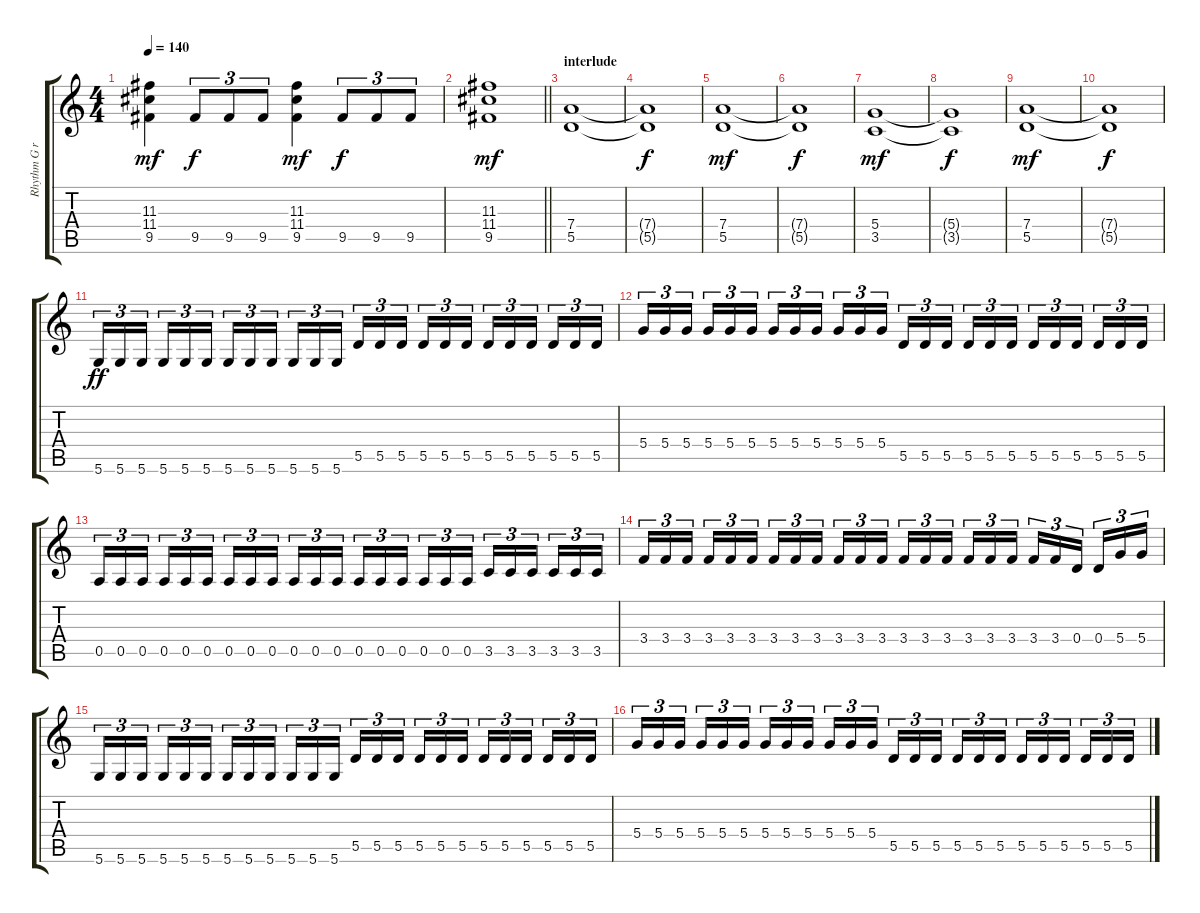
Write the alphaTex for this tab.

\track ("Rhythm G right" "Rhythm G r") {instrument distortionguitar}
\staff {score tabs}
\tuning (E4 B3 G3 D3 A2 D2) {hide}
\ts (4 4)
\tempo 140
\clef g2
\ks c
(11.3 11.4 9.5).4{dy mf} 9.5.8{tu (3 2) dy f} 9.5.8{tu (3 2)} 9.5.8{tu (3 2)} (11.3 11.4 9.5).4{dy mf} 9.5.8{tu (3 2) dy f} 9.5.8{tu (3 2)} 9.5.8{tu (3 2)} |
\barLineRight lightlight
(11.3 11.4 9.5).1{dy mf} |
\section ("" "interlude")
(7.4 5.5).1 |
(7.4{t} 5.5{t}).1{dy f} |
(7.4 5.5).1{dy mf} |
(7.4{t} 5.5{t}).1{dy f} |
(5.4 3.5).1{dy mf} |
(5.4{t} 3.5{t}).1{dy f} |
(7.4 5.5).1{dy mf} |
(7.4{t} 5.5{t}).1{dy f} |
5.6.16{tu (3 2) dy ff} 5.6.16{tu (3 2)} 5.6.16{tu (3 2) beam splitsecondary} 5.6.16{tu (3 2)} 5.6.16{tu (3 2)} 5.6.16{tu (3 2)} 5.6.16{tu (3 2)} 5.6.16{tu (3 2)} 5.6.16{tu (3 2) beam splitsecondary} 5.6.16{tu (3 2)} 5.6.16{tu (3 2)} 5.6.16{tu (3 2)} 5.5.16{tu (3 2)} 5.5.16{tu (3 2)} 5.5.16{tu (3 2) beam splitsecondary} 5.5.16{tu (3 2)} 5.5.16{tu (3 2)} 5.5.16{tu (3 2)} 5.5.16{tu (3 2)} 5.5.16{tu (3 2)} 5.5.16{tu (3 2) beam splitsecondary} 5.5.16{tu (3 2)} 5.5.16{tu (3 2)} 5.5.16{tu (3 2)} |
5.4.16{tu (3 2)} 5.4.16{tu (3 2)} 5.4.16{tu (3 2) beam splitsecondary} 5.4.16{tu (3 2)} 5.4.16{tu (3 2)} 5.4.16{tu (3 2)} 5.4.16{tu (3 2)} 5.4.16{tu (3 2)} 5.4.16{tu (3 2) beam splitsecondary} 5.4.16{tu (3 2)} 5.4.16{tu (3 2)} 5.4.16{tu (3 2)} 5.5.16{tu (3 2)} 5.5.16{tu (3 2)} 5.5.16{tu (3 2) beam splitsecondary} 5.5.16{tu (3 2)} 5.5.16{tu (3 2)} 5.5.16{tu (3 2)} 5.5.16{tu (3 2)} 5.5.16{tu (3 2)} 5.5.16{tu (3 2) beam splitsecondary} 5.5.16{tu (3 2)} 5.5.16{tu (3 2)} 5.5.16{tu (3 2)} |
0.5.16{tu (3 2)} 0.5.16{tu (3 2)} 0.5.16{tu (3 2) beam splitsecondary} 0.5.16{tu (3 2)} 0.5.16{tu (3 2)} 0.5.16{tu (3 2)} 0.5.16{tu (3 2)} 0.5.16{tu (3 2)} 0.5.16{tu (3 2) beam splitsecondary} 0.5.16{tu (3 2)} 0.5.16{tu (3 2)} 0.5.16{tu (3 2)} 0.5.16{tu (3 2)} 0.5.16{tu (3 2)} 0.5.16{tu (3 2) beam splitsecondary} 0.5.16{tu (3 2)} 0.5.16{tu (3 2)} 0.5.16{tu (3 2)} 3.5.16{tu (3 2)} 3.5.16{tu (3 2)} 3.5.16{tu (3 2) beam splitsecondary} 3.5.16{tu (3 2)} 3.5.16{tu (3 2)} 3.5.16{tu (3 2)} |
3.4.16{tu (3 2)} 3.4.16{tu (3 2)} 3.4.16{tu (3 2) beam splitsecondary} 3.4.16{tu (3 2)} 3.4.16{tu (3 2)} 3.4.16{tu (3 2)} 3.4.16{tu (3 2)} 3.4.16{tu (3 2)} 3.4.16{tu (3 2) beam splitsecondary} 3.4.16{tu (3 2)} 3.4.16{tu (3 2)} 3.4.16{tu (3 2)} 3.4.16{tu (3 2)} 3.4.16{tu (3 2)} 3.4.16{tu (3 2) beam splitsecondary} 3.4.16{tu (3 2)} 3.4.16{tu (3 2)} 3.4.16{tu (3 2)} 3.4.16{tu (3 2)} 3.4.16{tu (3 2)} 0.4.16{tu (3 2) beam splitsecondary} 0.4.16{tu (3 2)} 5.4.16{tu (3 2)} 5.4.16{tu (3 2)} |
5.6.16{tu (3 2)} 5.6.16{tu (3 2)} 5.6.16{tu (3 2) beam splitsecondary} 5.6.16{tu (3 2)} 5.6.16{tu (3 2)} 5.6.16{tu (3 2)} 5.6.16{tu (3 2)} 5.6.16{tu (3 2)} 5.6.16{tu (3 2) beam splitsecondary} 5.6.16{tu (3 2)} 5.6.16{tu (3 2)} 5.6.16{tu (3 2)} 5.5.16{tu (3 2)} 5.5.16{tu (3 2)} 5.5.16{tu (3 2) beam splitsecondary} 5.5.16{tu (3 2)} 5.5.16{tu (3 2)} 5.5.16{tu (3 2)} 5.5.16{tu (3 2)} 5.5.16{tu (3 2)} 5.5.16{tu (3 2) beam splitsecondary} 5.5.16{tu (3 2)} 5.5.16{tu (3 2)} 5.5.16{tu (3 2)} |
5.4.16{tu (3 2)} 5.4.16{tu (3 2)} 5.4.16{tu (3 2) beam splitsecondary} 5.4.16{tu (3 2)} 5.4.16{tu (3 2)} 5.4.16{tu (3 2)} 5.4.16{tu (3 2)} 5.4.16{tu (3 2)} 5.4.16{tu (3 2) beam splitsecondary} 5.4.16{tu (3 2)} 5.4.16{tu (3 2)} 5.4.16{tu (3 2)} 5.5.16{tu (3 2)} 5.5.16{tu (3 2)} 5.5.16{tu (3 2) beam splitsecondary} 5.5.16{tu (3 2)} 5.5.16{tu (3 2)} 5.5.16{tu (3 2)} 5.5.16{tu (3 2)} 5.5.16{tu (3 2)} 5.5.16{tu (3 2) beam splitsecondary} 5.5.16{tu (3 2)} 5.5.16{tu (3 2)} 5.5.16{tu (3 2)}
